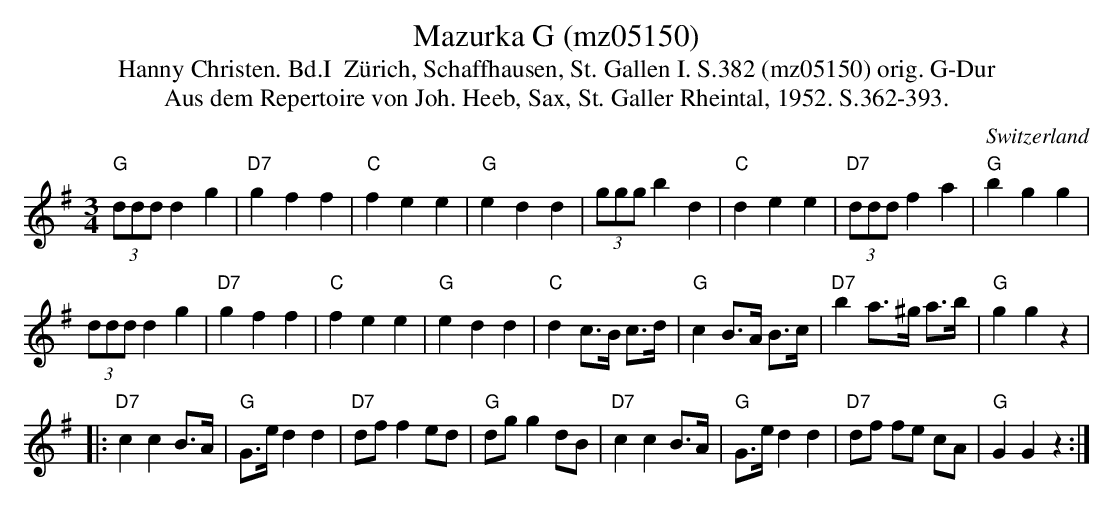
X:1
T: Mazurka G (mz05150)
T:Hanny Christen. Bd.I  Zürich, Schaffhausen, St. Gallen I. S.382 (mz05150) orig. G-Dur
T: Aus dem Repertoire von Joh. Heeb, Sax, St. Galler Rheintal, 1952. S.362-393.
M:3/4
L:1/8
O:Switzerland
K:G major
"G"(3ddd d2g2 | "D7"g2f2f2 | "C"f2e2e2 | "G"e2d2d2 | (3ggg b2d2 | "C"d2e2e2 | "D7"(3ddd f2a2 | "G"b2g2g2 |
(3ddd d2g2 | "D7"g2f2f2 | "C"f2e2e2 | "G"e2d2d2 | "C"d2 c>B c>d | "G"c2 B>A B>c | "D7"b2 a>^g a>b | "G"g2g2z2 |
|: "D7"c2c2 B>A | "G"G>e d2d2 | "D7"df f2 ed | "G"dgg2 dB | "D7"c2c2 B>A | "G"G>ed2d2 | "D7"df fe cA | "G"G2G2z2 :|
